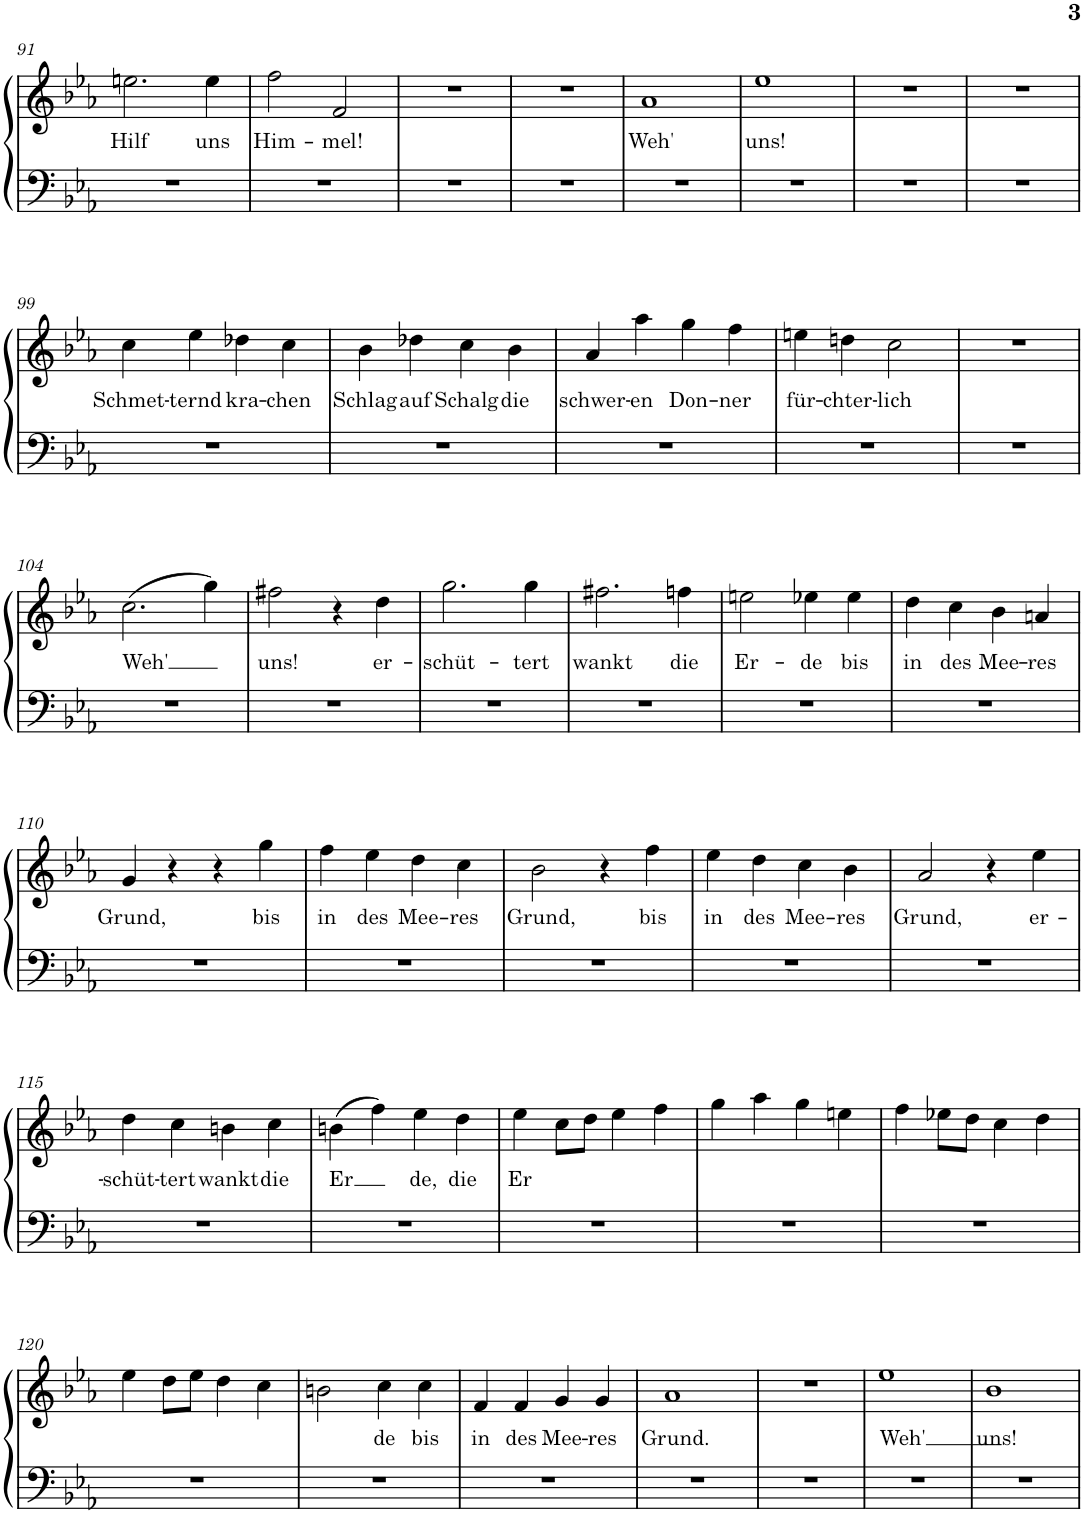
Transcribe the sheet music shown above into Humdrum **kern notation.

**kern	**kern	**text
*part1	*part1	*part1
*staff2	*staff1	*staff1
*I"Piano	*	*
*I'Pno.	*	*
!!LO:PB:g=z
*clefF4	*clefG2	*
*k[b-e-a-]	*k[b-e-a-]	*
*M2/2	*M2/2	*
*met(c|)	*met(c|)	*
=91	=91	=91
!	!	!LO:LY:b
1r	2.een\	Hilf
!	!	!LO:LY:b
.	4ee\	uns
=92	=92	=92
!	!	!LO:LY:b
1r	2ff\	Him-
!	!	!LO:LY:b
.	2f/	-mel!
=93	=93	=93
1r	1r	.
=94	=94	=94
1r	1r	.
=95	=95	=95
!	!	!LO:LY:b
1r	1a-	Weh'
=96	=96	=96
!	!	!LO:LY:b
1r	1ee-	uns!
=97	=97	=97
1r	1r	.
=98	=98	=98
1r	1r	.
!!LO:LB:g=z
=99	=99	=99
!	!	!LO:LY:b
1r	4cc\	Schmet-
!	!	!LO:LY:b
.	4ee-\	-ternd
!	!	!LO:LY:b
.	4dd-X\	kra-
!	!	!LO:LY:b
.	4cc\	-chen
=100	=100	=100
!	!	!LO:LY:b
1r	4b-\	Schlag
!	!	!LO:LY:b
.	4dd-X\	auf
!	!	!LO:LY:b
.	4cc\	Schalg
!	!	!LO:LY:b
.	4b-\	die
=101	=101	=101
!	!	!LO:LY:b
1r	4a-/	schwer-
!	!	!LO:LY:b
.	4aa-\	-en
!	!	!LO:LY:b
.	4gg\	Don-
!	!	!LO:LY:b
.	4ff\	-ner
=102	=102	=102
!	!	!LO:LY:b
1r	4een\	für-
!	!	!LO:LY:b
.	4ddn\	-chter-
!	!	!LO:LY:b
.	2cc\	-lich
=103	=103	=103
1r	1r	.
!!LO:LB:g=z
=104	=104	=104
!	!	!LO:LY:b
1r	(2.cc\	Weh'
.	4gg\)	.
=105	=105	=105
!	!	!LO:LY:b
1r	2ff#X\	uns!
.	4r	.
!	!	!LO:LY:b
.	4dd\	er-
=106	=106	=106
!	!	!LO:LY:b
1r	2.gg\	-schüt-
!	!	!LO:LY:b
.	4gg\	-tert
=107	=107	=107
!	!	!LO:LY:b
1r	2.ff#X\	wankt
!	!	!LO:LY:b
.	4ffn\	die
=108	=108	=108
!	!	!LO:LY:b
1r	2een\	Er-
!	!	!LO:LY:b
.	4ee-X\	-de
!	!	!LO:LY:b
.	4ee-\	bis
=109	=109	=109
!	!	!LO:LY:b
1r	4dd\	in
!	!	!LO:LY:b
.	4cc\	des
!	!	!LO:LY:b
.	4b-\	Mee-
!	!	!LO:LY:b
.	4an/	-res
!!LO:LB:g=z
=110	=110	=110
!	!	!LO:LY:b
1r	4g/	Grund,
.	4r	.
.	4r	.
!	!	!LO:LY:b
.	4gg\	bis
=111	=111	=111
!	!	!LO:LY:b
1r	4ff\	in
!	!	!LO:LY:b
.	4ee-\	des
!	!	!LO:LY:b
.	4dd\	Mee-
!	!	!LO:LY:b
.	4cc\	-res
=112	=112	=112
!	!	!LO:LY:b
1r	2b-\	Grund,
.	4r	.
!	!	!LO:LY:b
.	4ff\	bis
=113	=113	=113
!	!	!LO:LY:b
1r	4ee-\	in
!	!	!LO:LY:b
.	4dd\	des
!	!	!LO:LY:b
.	4cc\	Mee-
!	!	!LO:LY:b
.	4b-\	-res
=114	=114	=114
!	!	!LO:LY:b
1r	2a-/	Grund,
.	4r	.
!	!	!LO:LY:b
.	4ee-\	er-
!!LO:LB:g=z
=115	=115	=115
!	!	!LO:LY:b
1r	4dd\	-schüt-
!	!	!LO:LY:b
.	4cc\	-tert
!	!	!LO:LY:b
.	4bn\	wankt
!	!	!LO:LY:b
.	4cc\	die
=116	=116	=116
!	!	!LO:LY:b
1r	(4bn\	Er
.	4ff\)	.
!	!	!LO:LY:b
.	4ee-\	de,
!	!	!LO:LY:b
.	4dd\	die
=117	=117	=117
!	!	!LO:LY:b
1r	4ee-\	Er
.	8cc\L	.
.	8dd\J	.
.	4ee-\	.
.	4ff\	.
=118	=118	=118
1r	4gg\	.
.	4aa-\	.
.	4gg\	.
.	4een\	.
=119	=119	=119
1r	4ff\	.
.	8ee-X\L	.
.	8dd\J	.
.	4cc\	.
.	4dd\	.
!!LO:LB:g=z
=120	=120	=120
1r	4ee-\	.
.	8dd\L	.
.	8ee-\J	.
.	4dd\	.
.	4cc\	.
=121	=121	=121
1r	2bn\	.
!	!	!LO:LY:b
.	4cc\	de
!	!	!LO:LY:b
.	4cc\	bis
=122	=122	=122
!	!	!LO:LY:b
1r	4f/	in
!	!	!LO:LY:b
.	4f/	des
!	!	!LO:LY:b
.	4g/	Mee
!	!	!LO:LY:b
.	4g/	-res
=123	=123	=123
!	!	!LO:LY:b
1r	1a-	Grund.
=124	=124	=124
1r	1r	.
=125	=125	=125
!	!	!LO:LY:b
1r	1ee-	Weh'
=126	=126	=126
!	!	!LO:LY:b
1r	1b-	uns!
=	=	=
*-	*-	*-
